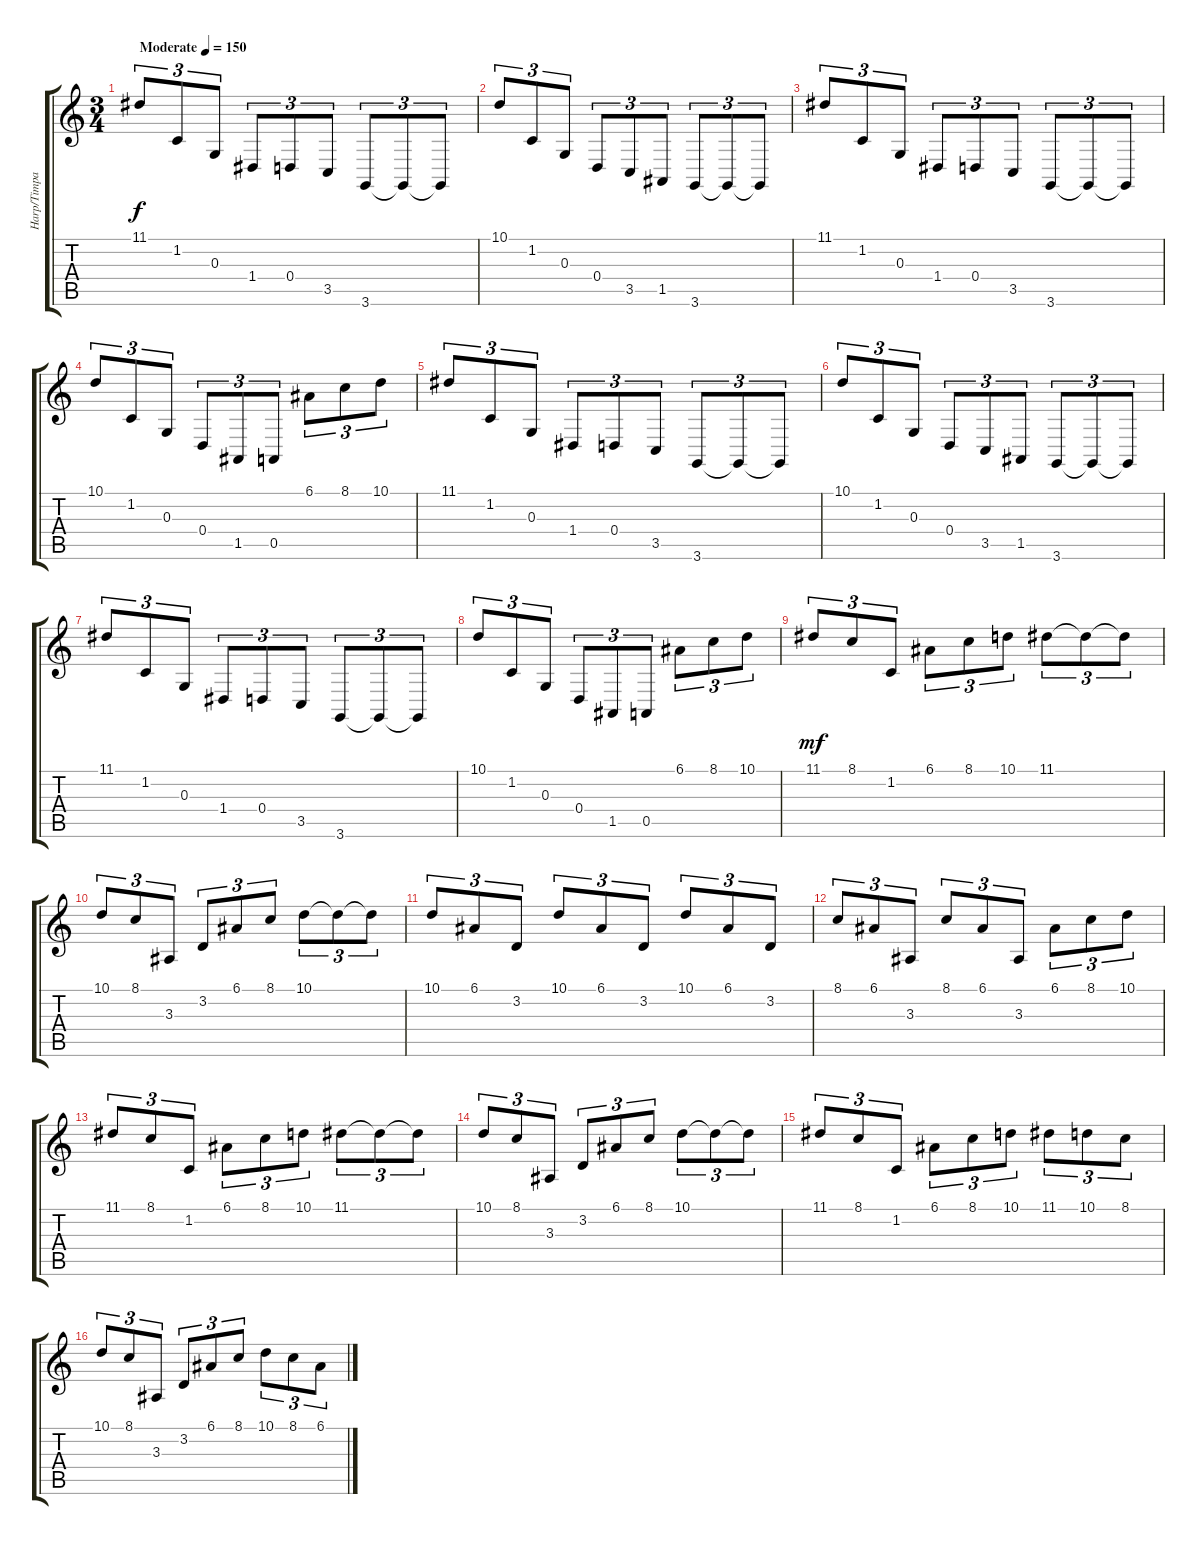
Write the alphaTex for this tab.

\track ("Harp/Timpani" "Harp/Timpa") {instrument orchestralharp}
\staff {score tabs}
\tuning (E4 B3 G3 D3 A2 E2) {hide}
\ts (3 4)
\tempo (150 "Moderate")
\clef g2
\ks c
11.1.8{tu (3 2) dy f instrument orchestralharp} 1.2.8{tu (3 2)} 0.3.8{tu (3 2)} 1.4.8{tu (3 2)} 0.4.8{tu (3 2)} 3.5.8{tu (3 2)} 3.6.8{tu (3 2)} 3.6{t}.8{tu (3 2)} 3.6{t}.8{tu (3 2)} |
10.1.8{tu (3 2)} 1.2.8{tu (3 2)} 0.3.8{tu (3 2)} 0.4.8{tu (3 2)} 3.5.8{tu (3 2)} 1.5.8{tu (3 2)} 3.6.8{tu (3 2)} 3.6{t}.8{tu (3 2)} 3.6{t}.8{tu (3 2)} |
11.1.8{tu (3 2)} 1.2.8{tu (3 2)} 0.3.8{tu (3 2)} 1.4.8{tu (3 2)} 0.4.8{tu (3 2)} 3.5.8{tu (3 2)} 3.6.8{tu (3 2)} 3.6{t}.8{tu (3 2)} 3.6{t}.8{tu (3 2)} |
10.1.8{tu (3 2)} 1.2.8{tu (3 2)} 0.3.8{tu (3 2)} 0.4.8{tu (3 2)} 1.5.8{tu (3 2)} 0.5.8{tu (3 2)} 6.1.8{tu (3 2)} 8.1.8{tu (3 2)} 10.1.8{tu (3 2)} |
11.1.8{tu (3 2)} 1.2.8{tu (3 2)} 0.3.8{tu (3 2)} 1.4.8{tu (3 2)} 0.4.8{tu (3 2)} 3.5.8{tu (3 2)} 3.6.8{tu (3 2)} 3.6{t}.8{tu (3 2)} 3.6{t}.8{tu (3 2)} |
10.1.8{tu (3 2)} 1.2.8{tu (3 2)} 0.3.8{tu (3 2)} 0.4.8{tu (3 2)} 3.5.8{tu (3 2)} 1.5.8{tu (3 2)} 3.6.8{tu (3 2)} 3.6{t}.8{tu (3 2)} 3.6{t}.8{tu (3 2)} |
11.1.8{tu (3 2)} 1.2.8{tu (3 2)} 0.3.8{tu (3 2)} 1.4.8{tu (3 2)} 0.4.8{tu (3 2)} 3.5.8{tu (3 2)} 3.6.8{tu (3 2)} 3.6{t}.8{tu (3 2)} 3.6{t}.8{tu (3 2)} |
10.1.8{tu (3 2)} 1.2.8{tu (3 2)} 0.3.8{tu (3 2)} 0.4.8{tu (3 2)} 1.5.8{tu (3 2)} 0.5.8{tu (3 2)} 6.1.8{tu (3 2)} 8.1.8{tu (3 2)} 10.1.8{tu (3 2)} |
11.1.8{tu (3 2) dy mf} 8.1.8{tu (3 2)} 1.2.8{tu (3 2)} 6.1.8{tu (3 2)} 8.1.8{tu (3 2)} 10.1.8{tu (3 2)} 11.1.8{tu (3 2)} 11.1{t}.8{tu (3 2)} 11.1{t}.8{tu (3 2)} |
10.1.8{tu (3 2)} 8.1.8{tu (3 2)} 3.3.8{tu (3 2)} 3.2.8{tu (3 2)} 6.1.8{tu (3 2)} 8.1.8{tu (3 2)} 10.1.8{tu (3 2)} 10.1{t}.8{tu (3 2)} 10.1{t}.8{tu (3 2)} |
10.1.8{tu (3 2)} 6.1.8{tu (3 2)} 3.2.8{tu (3 2)} 10.1.8{tu (3 2)} 6.1.8{tu (3 2)} 3.2.8{tu (3 2)} 10.1.8{tu (3 2)} 6.1.8{tu (3 2)} 3.2.8{tu (3 2)} |
8.1.8{tu (3 2)} 6.1.8{tu (3 2)} 3.3.8{tu (3 2)} 8.1.8{tu (3 2)} 6.1.8{tu (3 2)} 3.3.8{tu (3 2)} 6.1.8{tu (3 2)} 8.1.8{tu (3 2)} 10.1.8{tu (3 2)} |
11.1.8{tu (3 2)} 8.1.8{tu (3 2)} 1.2.8{tu (3 2)} 6.1.8{tu (3 2)} 8.1.8{tu (3 2)} 10.1.8{tu (3 2)} 11.1.8{tu (3 2)} 11.1{t}.8{tu (3 2)} 11.1{t}.8{tu (3 2)} |
10.1.8{tu (3 2)} 8.1.8{tu (3 2)} 3.3.8{tu (3 2)} 3.2.8{tu (3 2)} 6.1.8{tu (3 2)} 8.1.8{tu (3 2)} 10.1.8{tu (3 2)} 10.1{t}.8{tu (3 2)} 10.1{t}.8{tu (3 2)} |
11.1.8{tu (3 2)} 8.1.8{tu (3 2)} 1.2.8{tu (3 2)} 6.1.8{tu (3 2)} 8.1.8{tu (3 2)} 10.1.8{tu (3 2)} 11.1.8{tu (3 2)} 10.1.8{tu (3 2)} 8.1.8{tu (3 2)} |
10.1.8{tu (3 2)} 8.1.8{tu (3 2)} 3.3.8{tu (3 2)} 3.2.8{tu (3 2)} 6.1.8{tu (3 2)} 8.1.8{tu (3 2)} 10.1.8{tu (3 2)} 8.1.8{tu (3 2)} 6.1.8{tu (3 2)}
